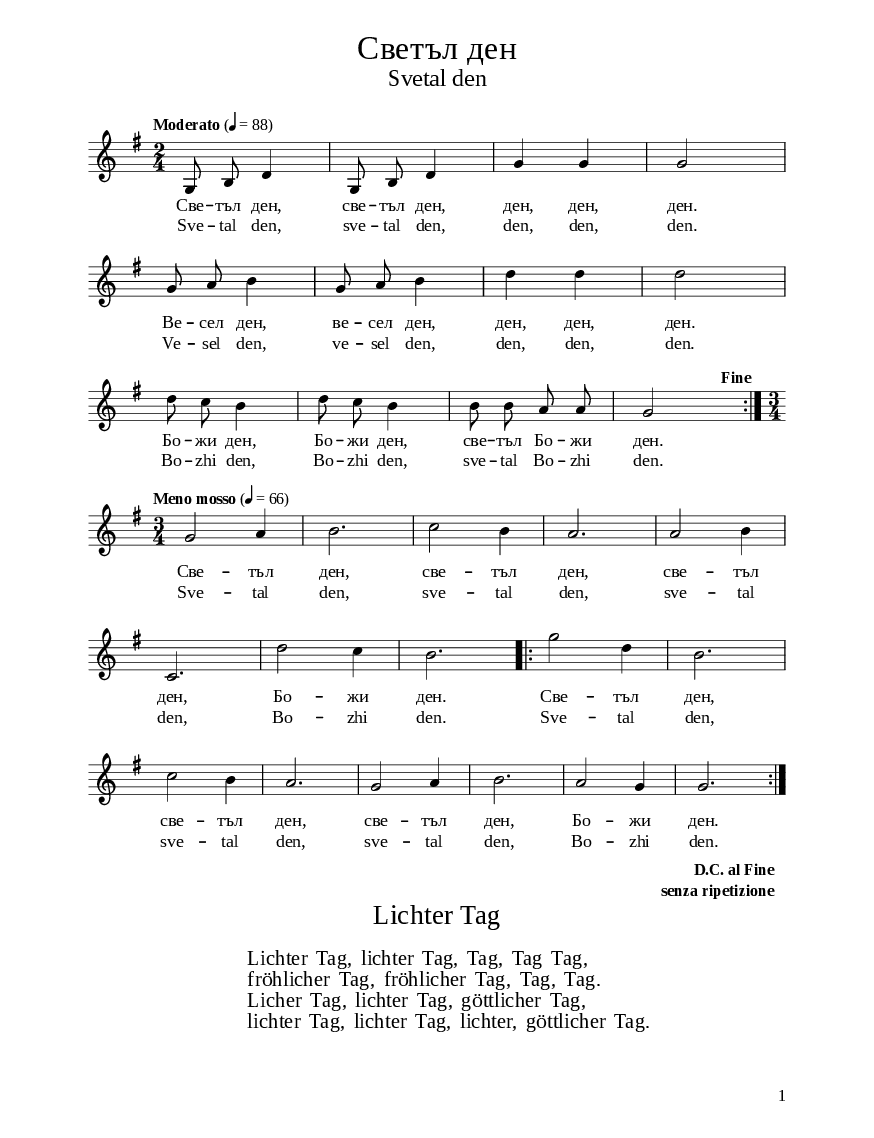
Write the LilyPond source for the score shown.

\version "2.24.0"

% include paper part and global functions
\include "include/globals.ily"

\bookpart {
  \include "include/bookpart-paper.ily"
  \score {
    \include "include/score-layout.ily"

    \new Voice \absolute  {
      \clef treble
      \key g \major
      \time 2/4
      \tempoFunc "Moderato" 4 "88"
      \autoBeamOff

      \repeat volta 2 {
        g8 b d'4 | g8 b d'4 | g'4 g' | g'2 |   \break

        g'8 a'8 b'4 |  g'8 a'8 b'4 | d''4 d''4 | d''2 | \break

        d''8 c'' b'4 | d''8 c'' b'4 | b'8 b'8 a'8 a'8 | \tempo "                    Fine" g'2
      } \break

      \time 3/4


      \tempoFunc "Meno mosso" 4 "66"


      g'2 a'4 | b'2. | c''2 b'4 | a'2. | a'2 b'4 | \break

      c'2. | d''2 c''4 | b'2.   \repeat volta 2 {
        g''2 d''4 | b'2. \break

        c''2 b'4 | a'2. | g'2 a'4 | b'2. | a'2 g'4 | g'2.|
      }  \break

    }

    \addlyrics {
      Све -- тъл ден, све  -- тъл ден,
      ден, ден, ден.
      Ве -- сел ден, ве -- сел ден,
      ден, ден, ден.
      Бо -- жи ден, Бо -- жи ден,
      све -- тъл Бо -- жи ден.
      Све -- тъл ден, све -- тъл ден,
      све -- тъл ден, Бо -- жи ден.
      Све -- тъл ден, све -- тъл ден,
      све -- тъл ден, Бо -- жи ден.

    }
    \addlyrics {
      Sve -- tal den, sve  -- tal den,
      den, den, den.
      Ve -- sel den, ve -- sel den,
      den, den, den.
      Bo -- zhi den, Bo -- zhi den,
      sve -- tal Bo -- zhi den.
      Sve -- tal den, sve -- tal den,
      sve -- tal den, Bo -- zhi den.
      Sve -- tal den, sve -- tal den,
      sve -- tal den, Bo -- zhi den.

    }

    \header {
      title = \titleFunc "Светъл ден" "Svetal den"
    }

    \midi{}

  } % score


\markup \dc-two "D.C. al Fine" " senza ripetizione"

  


  % include foreign translation(s) of the song
  \version "2.24.0"

\markup \fill-line { \fontsize #deTitleFontSize "Lichter Tag" }
\markup \null
\markup \null
\markup \fontsize #deCoupletFontSize {
  \hspace #14
  \override #`(baseline-skip . ,deCoupletBaselineSkip)

  \column {


  \line { " "Lichter Tag, lichter Tag, Tag, Tag Tag,}

  \line { " "fröhlicher Tag, fröhlicher Tag, Tag, Tag.}

  \line { " "Licher Tag, lichter Tag, göttlicher Tag,}

  \line { " "lichter Tag, lichter Tag, lichter, göttlicher Tag.}

  }
}


} % bookpart
